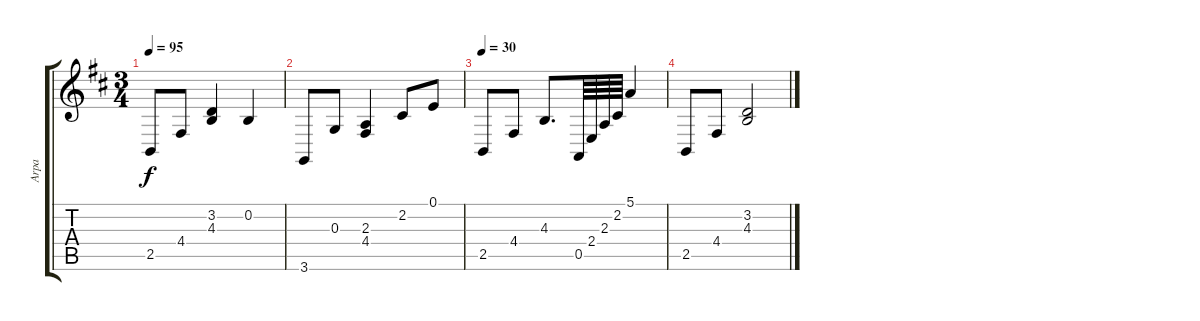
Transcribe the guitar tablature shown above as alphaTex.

\track ("Arpa" "Arpa") {instrument orchestralharp}
\staff {score tabs}
\tuning (E4 B3 G3 D3 A2 E2) {hide}
\ts (3 4)
\tempo 95
\clef g2
\ks d
2.5.8{dy f} 4.4.8 (3.2 4.3).4 0.2.4 |
3.6.8 0.3.8 (2.3 4.4).4 2.2.8 0.1.8 |
\tempo 30
2.5.8 4.4.8 4.3.8{d} 0.5.64 2.4.64 2.3.64 2.2.64 5.1.4 |
2.5.8 4.4.8 (3.2 4.3).2
